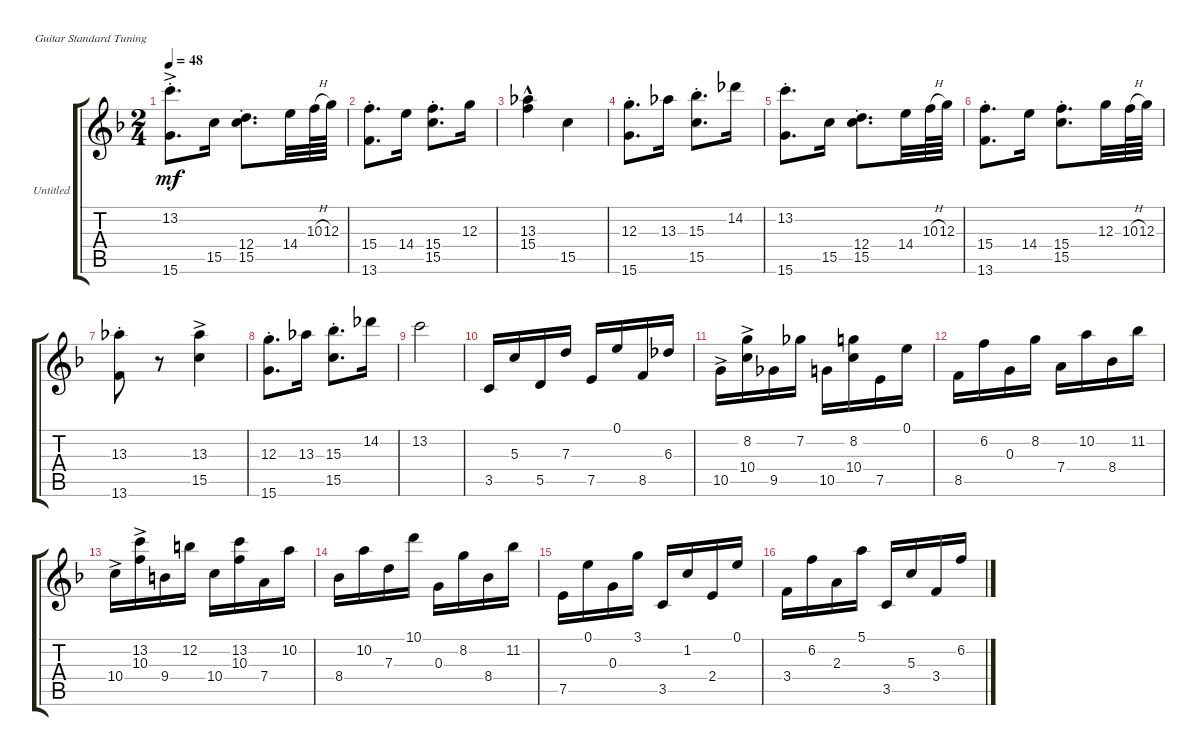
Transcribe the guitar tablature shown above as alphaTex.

\bracketExtendMode groupsimilarinstruments
\firstSystemTrackNameOrientation horizontal
\otherSystemsTrackNameOrientation horizontal
\track ("Untitled" "Untitled") {instrument acousticguitarnylon}
\staff {score tabs}
\tuning (E4 B3 G3 D3 A2 E2)
\ts (2 4)
\tempo 48
\clef g2
\ks dminor
(13.2{ac st} 15.6{ac st}).8{d dy mf} 15.5.16 (12.4{st} 15.5{st}).8{d} 14.4.32 10.3{h}.64 12.3.64 |
(15.4{st} 13.6{st}).8{d} 14.4.16 (15.4{st} 15.5{st}).8{d} 12.3.16 |
(13.3{hac} 15.4{hac}).4 15.5.4 |
(12.3{st} 15.6{st}).8{d} 13.3.16 (15.3{st} 15.5{st}).8{d} 14.2.16 |
(13.2{st} 15.6{st}).8{d} 15.5.16 (12.4{st} 15.5{st}).8{d} 14.4.32 10.3{h}.64 12.3.64 |
(15.4{st} 13.6{st}).8{d} 14.4.16 (15.4{st} 15.5{st}).8{d} 12.3.32 10.3{h}.64 12.3.64 |
(13.3{st} 13.6{st}).8 r.8 (13.3{ac} 15.5{ac}).4 |
(12.3{st} 15.6{st}).8{d} 13.3.16 (15.3{st} 15.5{st}).8{d} 14.2.16 |
13.2.2 |
\section ("" "")
3.5.16 5.3.16 5.5.16 7.3.16 7.5.16 0.1.16 8.5.16 6.3.16 |
10.5{ac}.16 (8.2{ac} 10.4{ac}).16 9.5.16 7.2.16 10.5.16 (8.2 10.4).16 7.5.16 0.1.16 |
8.5.16 6.2.16 0.3.16 8.2.16 7.4.16 10.2.16 8.4.16 11.2.16 |
10.4{ac}.16 (13.2{ac} 10.3{ac}).16 9.4.16 12.2.16 10.4.16 (13.2 10.3).16 7.4.16 10.2.16 |
8.4.16 10.2.16 7.3.16 10.1.16 0.3.16 8.2.16 8.4.16 11.2.16 |
7.5.16 0.1.16 0.3.16 3.1.16 3.5.16 1.2.16 2.4.16 0.1.16 |
3.4.16 6.2.16 2.3.16 5.1.16 3.5.16 5.3.16 3.4.16 6.2.16
